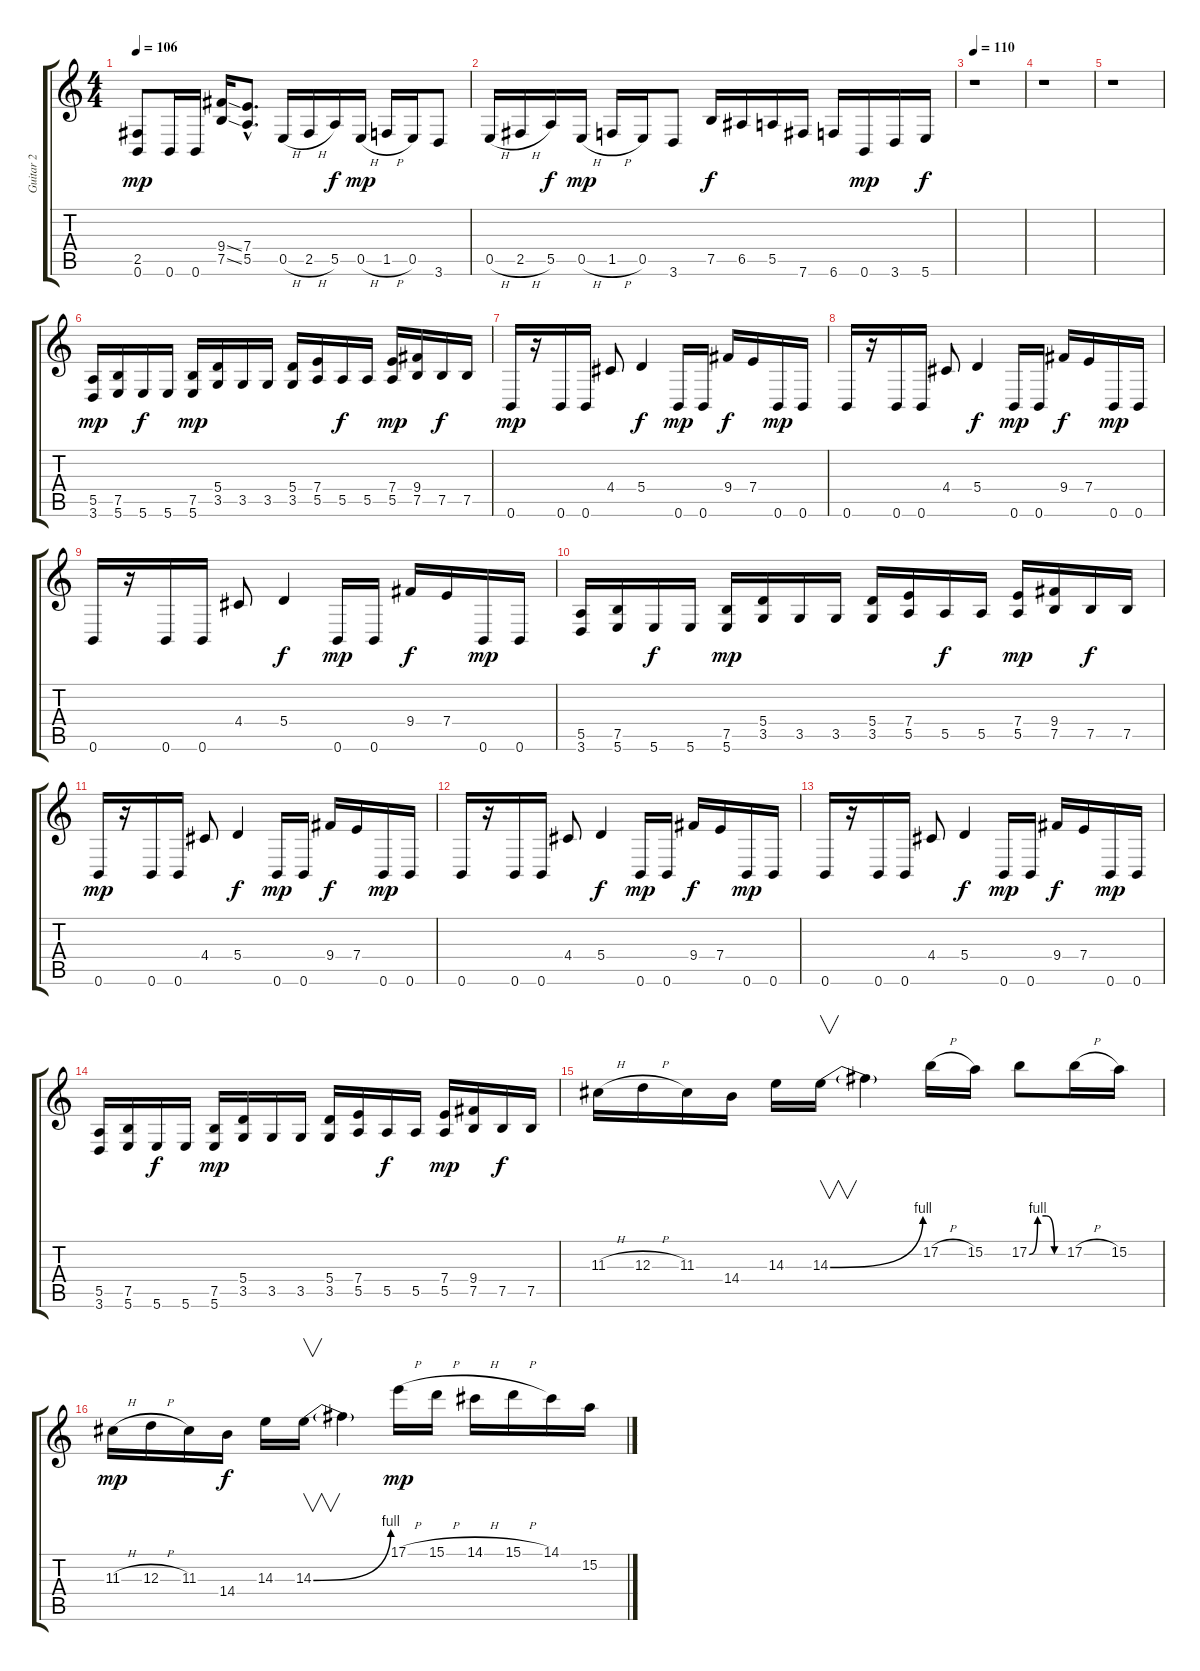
\track ("Guitar 2            " "Guitar 2  ") {instrument distortionguitar}
\staff {score tabs}
\tuning (B3 Gb3 D3 A2 E2 B1) {hide}
\ts (4 4)
\tempo 106
\clef g2
\ks c
(2.5 0.6).8{dy mp} 0.6.16 0.6.16 (9.4{ss} 7.5{ss}).16 (7.4{hac} 5.5{hac}).8{d} 0.5{h}.16 2.5{h}.16 5.5.16{dy f} 0.5{h}.16{dy mp} 1.5{h}.16 0.5.16 3.6.8 |
0.5{h}.16 2.5{h}.16 5.5.16{dy f} 0.5{h}.16{dy mp} 1.5{h}.16 0.5.16 3.6.8 7.5.16{dy f} 6.5.16 5.5.16 7.6.16 6.6.16 0.6.16{dy mp} 3.6.16 5.6.16{dy f} |
\tempo 110
r.1 |
r.1 |
r.1 |
(5.5 3.6).16{dy mp} (7.5 5.6).16 5.6.16{dy f} 5.6.16 (7.5 5.6).16{dy mp} (5.4 3.5).16 3.5.16 3.5.16 (5.4 3.5).16 (7.4 5.5).16 5.5.16{dy f} 5.5.16 (7.4 5.5).16{dy mp} (9.4 7.5).16 7.5.16{dy f} 7.5.16 |
0.6.16{dy mp} r.16 0.6.16 0.6.16 4.4.8 5.4.4{dy f} 0.6.16{dy mp} 0.6.16 9.4.16{dy f} 7.4.16 0.6.16{dy mp} 0.6.16 |
0.6.16 r.16 0.6.16 0.6.16 4.4.8 5.4.4{dy f} 0.6.16{dy mp} 0.6.16 9.4.16{dy f} 7.4.16 0.6.16{dy mp} 0.6.16 |
0.6.16 r.16 0.6.16 0.6.16 4.4.8 5.4.4{dy f} 0.6.16{dy mp} 0.6.16 9.4.16{dy f} 7.4.16 0.6.16{dy mp} 0.6.16 |
(5.5 3.6).16 (7.5 5.6).16 5.6.16{dy f} 5.6.16 (7.5 5.6).16{dy mp} (5.4 3.5).16 3.5.16 3.5.16 (5.4 3.5).16 (7.4 5.5).16 5.5.16{dy f} 5.5.16 (7.4 5.5).16{dy mp} (9.4 7.5).16 7.5.16{dy f} 7.5.16 |
0.6.16{dy mp} r.16 0.6.16 0.6.16 4.4.8 5.4.4{dy f} 0.6.16{dy mp} 0.6.16 9.4.16{dy f} 7.4.16 0.6.16{dy mp} 0.6.16 |
0.6.16 r.16 0.6.16 0.6.16 4.4.8 5.4.4{dy f} 0.6.16{dy mp} 0.6.16 9.4.16{dy f} 7.4.16 0.6.16{dy mp} 0.6.16 |
0.6.16 r.16 0.6.16 0.6.16 4.4.8 5.4.4{dy f} 0.6.16{dy mp} 0.6.16 9.4.16{dy f} 7.4.16 0.6.16{dy mp} 0.6.16 |
(5.5 3.6).16 (7.5 5.6).16 5.6.16{dy f} 5.6.16 (7.5 5.6).16{dy mp} (5.4 3.5).16 3.5.16 3.5.16 (5.4 3.5).16 (7.4 5.5).16 5.5.16{dy f} 5.5.16 (7.4 5.5).16{dy mp} (9.4 7.5).16 7.5.16{dy f} 7.5.16 |
11.3{h}.16 12.3{h}.16 11.3.16 14.4.16 14.3.16 14.3{be (bend 0 0 60 4)}.16{v} 14.3{t}.4 17.2{h}.16 15.2.16 17.2{be (custom 0 0 15 4 30 4 45 0 60 0)}.8 17.2{h}.16 15.2.16 |
11.3{h}.16{dy mp} 12.3{h}.16 11.3.16 14.4.16{dy f} 14.3.16 14.3{be (bend 0 0 60 4)}.16{v} 14.3{t}.4 17.1{h}.16{dy mp} 15.1{h}.16 14.1{h}.16 15.1{h}.16 14.1.16 15.2.16
